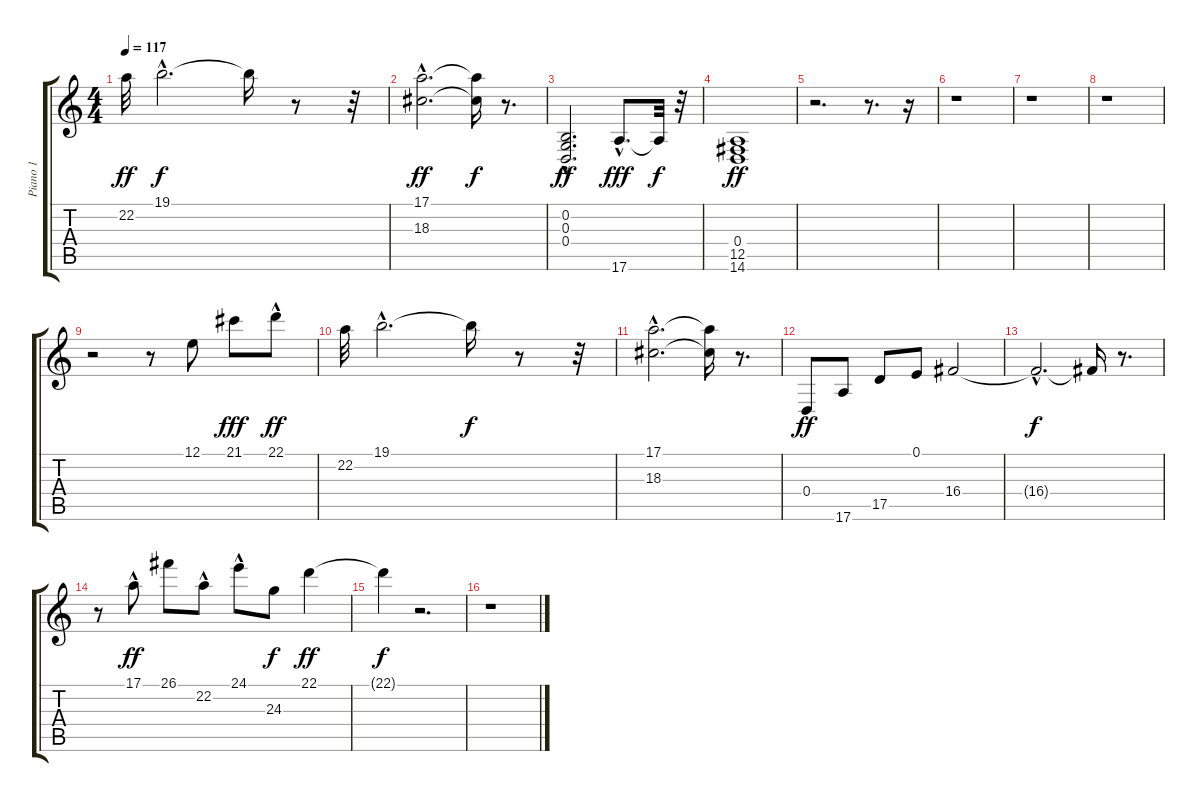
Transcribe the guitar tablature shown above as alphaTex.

\track ("Piano 1" "Piano 1") {instrument acousticgrandpiano}
\staff {score tabs}
\tuning (E4 B3 G3 D3 A2 E2) {hide}
\ts (4 4)
\tempo 117
\clef g2
\ks c
22.2.32{dy ff} 19.1{hac}.2{d dy f} 19.1{t}.16 r.8 r.32 |
(17.1{hac} 18.3{hac}).2{d dy ff} (17.1{t} 18.3{t}).16{dy f} r.8{d} |
(0.2 0.3{hac} 0.4{hac}).2{d dy ff} 17.6{hac}.8{d dy fff} 17.6{t}.32{dy f} r.32 |
(0.4 12.5 14.6).1{dy ff} |
r.2{d} r.8{d} r.16 |
r.1 |
r.1 |
r.1 |
r.2 r.8 12.1.8 21.1.8{dy fff} 22.1{hac}.8{dy ff} |
22.2.32 19.1{hac}.2{d} 19.1{t}.16{dy f} r.8 r.32 |
(17.1{hac} 18.3{hac}).2{d} (17.1{t} 18.3{t}).16 r.8{d} |
0.4.8{dy ff} 17.6.8 17.5.8 0.1.8 16.4.2 |
16.4{hac t}.2{d dy f} 16.4{t}.16 r.8{d} |
r.8 17.1{hac}.8{dy ff} 26.1.8 22.2{hac}.8 24.1{hac}.8 24.3.8{dy f} 22.1.4{dy ff} |
22.1{t}.4{dy f} r.2{d} |
r.1
